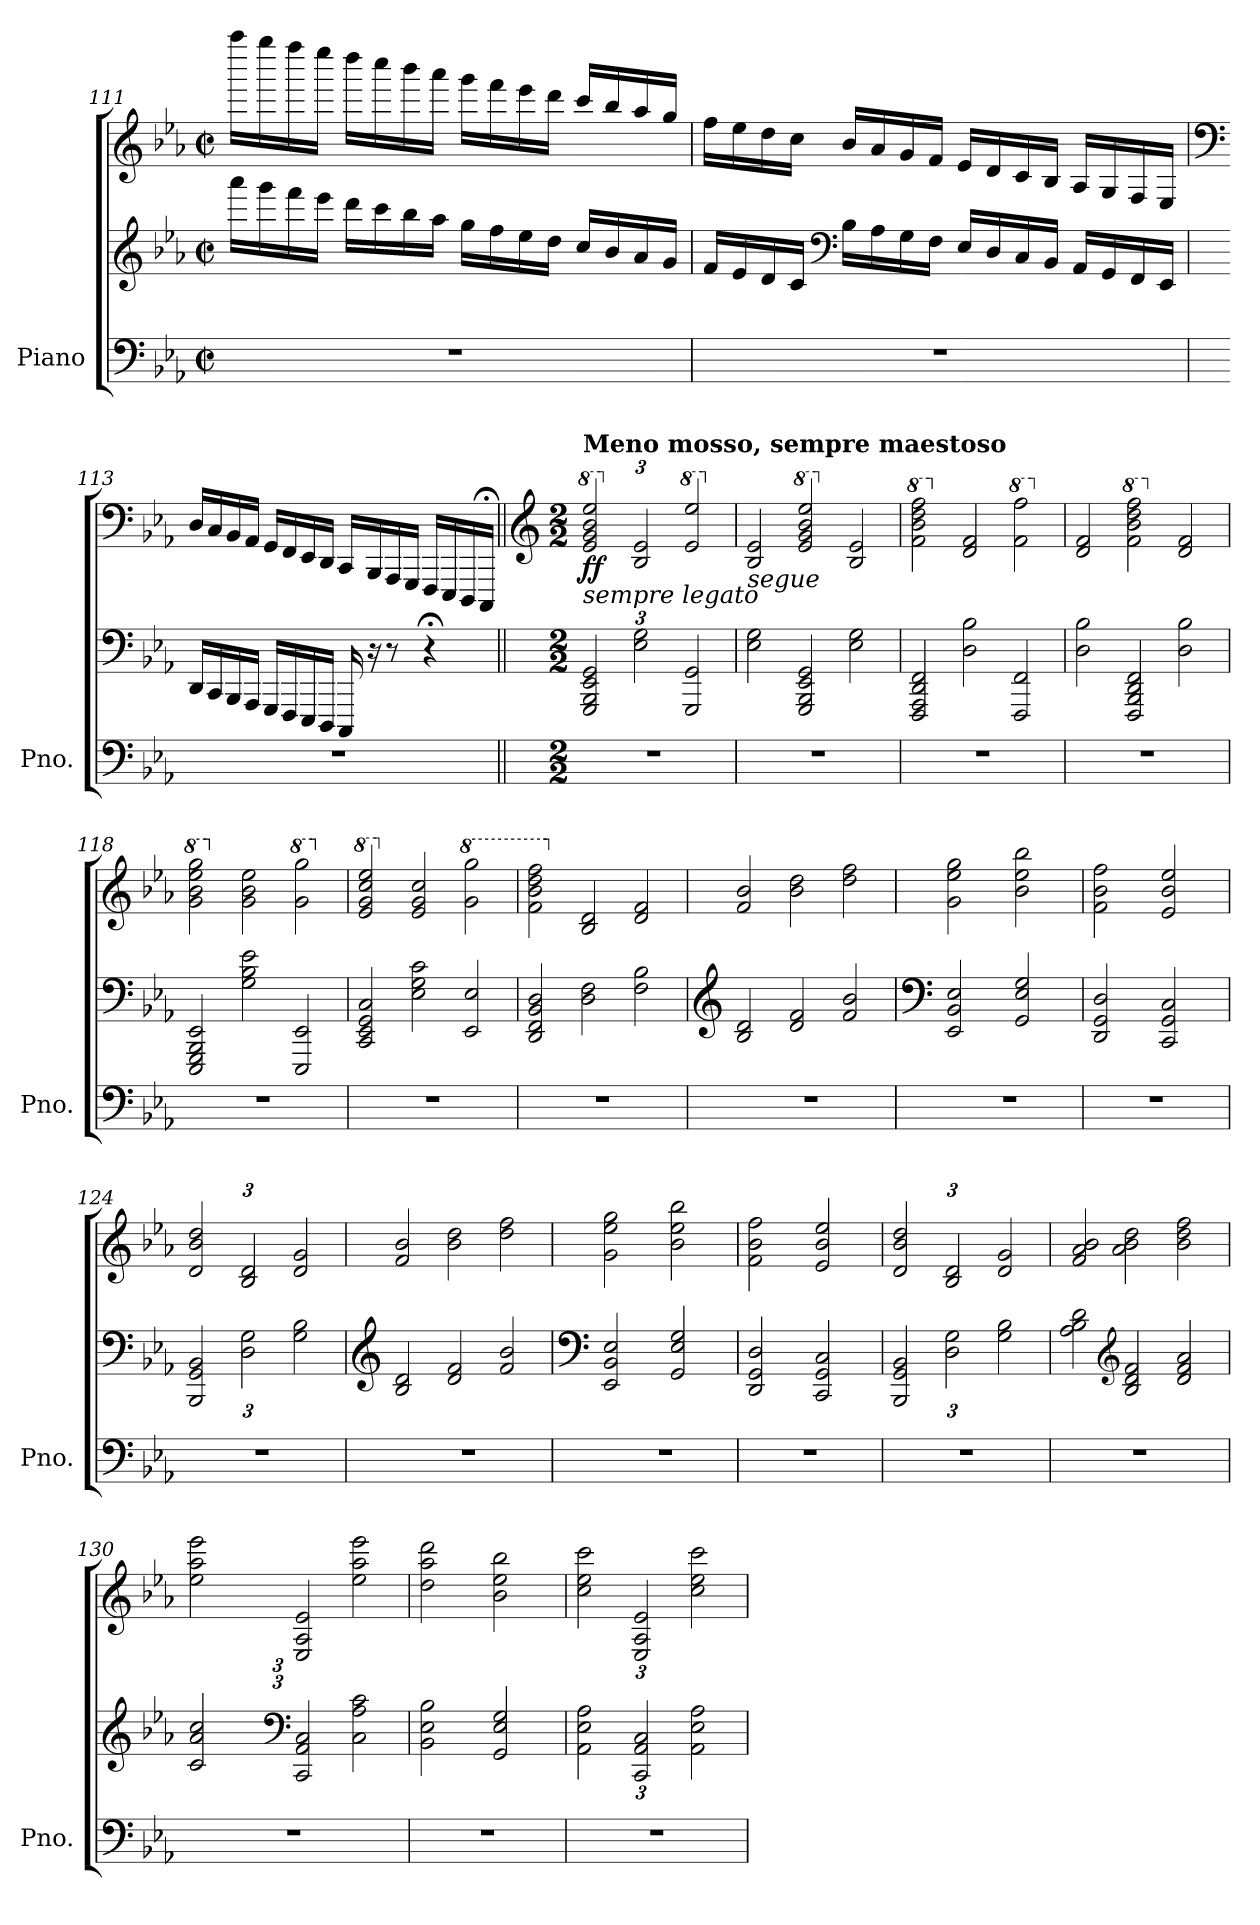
**kern	**kern	**kern	**dynam
*part1	*part1	*part1	*part1
*staff3	*staff2	*staff1	*staff1/2/3
*I"Piano	*	*	*
*I'Pno.	*	*	*
!!LO:LB:g=z
*clefF4	*clefG2	*clefG2	*
*k[b-e-a-]	*k[b-e-a-]	*k[b-e-a-]	*
*M2/2	*M2/2	*M2/2	*
*met(c|)	*met(c|)	*met(c|)	*
=111	=111	=111	=111
1r	16aaa-\LL	16aaaa-\LL	.
.	16ggg\	16gggg\	.
.	16fff\	16ffff\	.
.	16eee-\JJ	16eeee-\JJ	.
.	16ddd\LL	16dddd\LL	.
.	16ccc\	16cccc\	.
.	16bb-\	16bbb-\	.
.	16aa-\JJ	16aaa-\JJ	.
.	16gg\LL	16ggg\LL	.
.	16ff\	16fff\	.
.	16ee-\	16eee-\	.
.	16dd\JJ	16ddd\JJ	.
.	16cc/LL	16ccc/LL	.
.	16b-/	16bb-/	.
.	16a-/	16aa-/	.
.	16g/JJ	16gg/JJ	.
=112	=112	=112	=112
1r	16f/LL	16ff\LL	.
.	16e-/	16ee-\	.
.	16d/	16dd\	.
.	16c/JJ	16cc\JJ	.
*	*clefF4	*	*
.	16B-\LL	16b-/LL	.
.	16A-\	16a-/	.
.	16G\	16g/	.
.	16F\JJ	16f/JJ	.
.	16E-/LL	16e-/LL	.
.	16D/	16d/	.
.	16C/	16c/	.
.	16BB-/JJ	16B-/JJ	.
.	16AA-/LL	16A-/LL	.
.	16GG/	16G/	.
.	16FF/	16F/	.
.	16EE-/JJ	16E-/JJ	.
!!LO:LB:g=z
=113	=113	=113	=113
*	*	*clefF4	*
1r	16DD/LL	16D/LL	.
.	16CC/	16C/	.
.	16BBB-/	16BB-/	.
.	16AAA-/JJ	16AA-/JJ	.
.	16GGG/LL	16GG/LL	.
.	16FFF/	16FF/	.
.	16EEE-/	16EE-/	.
.	16DDD/JJ	16DD/JJ	.
.	16CCC/	16CC/LL	.
.	16r	16BBB-/	.
.	8r	16AAA-/	.
.	.	16GGG/JJ	.
.	4r;	16FFF/LL	.
.	.	16EEE-/	.
.	.	16DDD/	.
.	.	16CCC;</JJ	.
=114||	=114||	=114||	=114||
*	*	*clefG2	*
*M2/2	*M2/2	*M2/2	*
*	*Xbrackettup	*	*
*	*	*8va	*
*	*	*Xbrackettup	*
!	!	!LO:TX:a:B:t=Meno mosso, sempre maestoso	!
!	!	!LO:TX:b:i:t=sempre legato	!
!	!	!	!LO:DY:b
1r	3GGG/ 3BBB-/ 3EE-/ 3GG/	3ee-/ 3gg/ 3bb-/ 3eee-/	ff
*	*	*X8va	*
.	3E-\ 3G\	3B-/ 3e-/	.
*	*	*8va	*
.	3GGG/ 3GG/	3ee-/ 3eee-/	.
=115	=115	=115	=115
*	*Xtuplet	*	*
*	*	*X8va	*
*	*	*Xtuplet	*
!	!	!LO:TX:b:i:t=segue	!
1r	3E-\ 3G\	3B-/ 3e-/	.
*	*	*8va	*
.	3GGG/ 3BBB-/ 3EE-/ 3GG/	3ee-/ 3gg/ 3bb-/ 3eee-/	.
*	*	*X8va	*
.	3E-\ 3G\	3B-/ 3e-/	.
=116	=116	=116	=116
*	*	*8va	*
1r	3FFF/ 3AAA-/ 3DD/ 3FF/	3ff\ 3bb-\ 3ddd\ 3fff\	.
*	*	*X8va	*
.	3D\ 3B-\	3d/ 3f/	.
*	*	*8va	*
.	3FFF/ 3FF/	3ff\ 3fff\	.
!!LO:LB:g=z
=117	=117	=117	=117
*	*	*X8va	*
1r	3D\ 3B-\	3d/ 3f/	.
*	*	*8va	*
.	3FFF/ 3BBB-/ 3DD/ 3FF/	3ff\ 3bb-\ 3ddd\ 3fff\	.
*	*	*X8va	*
.	3D\ 3B-\	3d/ 3f/	.
=118	=118	=118	=118
*	*	*8va	*
1r	3EEE-/ 3GGG/ 3BBB-/ 3EE-/	3gg\ 3bb-\ 3eee-\ 3ggg\	.
*	*	*X8va	*
.	3G\ 3B-\ 3e-\	3g\ 3b-\ 3ee-\	.
*	*	*8va	*
.	3EEE-/ 3EE-/	3gg\ 3ggg\	.
=119	=119	=119	=119
*	*	*X8va	*
*	*	*8va	*
1r	3CC/ 3EE-/ 3GG/ 3C/	3ee-/ 3gg/ 3ccc/ 3eee-/	.
*	*	*X8va	*
.	3E-\ 3G\ 3c\	3e-/ 3g/ 3cc/	.
*	*	*8va	*
.	3EE-/ 3E-/	3gg\ 3ggg\	.
=120	=120	=120	=120
1r	3DD/ 3FF/ 3BB-/ 3D/	3ff\ 3bb-\ 3ddd\ 3fff\	.
*	*	*X8va	*
.	3D\ 3F\	3B-/ 3d/	.
.	3F\ 3B-\	3d/ 3f/	.
=121	=121	=121	=121
*	*clefG2	*	*
1r	3B-/ 3d/	3f/ 3b-/	.
.	3d/ 3f/	3b-\ 3dd\	.
.	3f/ 3b-/	3dd\ 3ff\	.
=122	=122	=122	=122
*	*clefF4	*	*
1r	2EE-/ 2BB-/ 2E-/	2g\ 2ee-\ 2gg\	.
.	2GG/ 2E-/ 2G/	2b-\ 2ee-\ 2bb-\	.
=123	=123	=123	=123
1r	2DD/ 2GG/ 2D/	2f\ 2b-\ 2ff\	.
.	2CC/ 2GG/ 2C/	2e-/ 2b-/ 2ee-/	.
!!LO:LB:g=z
=124	=124	=124	=124
*	*tuplet	*tuplet	*
1r	3BBB-/ 3GG/ 3BB-/	3d/ 3b-/ 3dd/	.
.	3D\ 3G\	3B-/ 3d/	.
.	3G\ 3B-\	3d/ 3g/	.
=125	=125	=125	=125
*	*clefG2	*	*
*	*Xtuplet	*Xtuplet	*
1r	3B-/ 3d/	3f/ 3b-/	.
.	3d/ 3f/	3b-\ 3dd\	.
.	3f/ 3b-/	3dd\ 3ff\	.
=126	=126	=126	=126
*	*clefF4	*	*
1r	2EE-/ 2BB-/ 2E-/	2g\ 2ee-\ 2gg\	.
.	2GG/ 2E-/ 2G/	2b-\ 2ee-\ 2bb-\	.
=127	=127	=127	=127
1r	2DD/ 2GG/ 2D/	2f\ 2b-\ 2ff\	.
.	2CC/ 2GG/ 2C/	2e-/ 2b-/ 2ee-/	.
=128	=128	=128	=128
*	*tuplet	*tuplet	*
1r	3BBB-/ 3GG/ 3BB-/	3d/ 3b-/ 3dd/	.
.	3D\ 3G\	3B-/ 3d/	.
.	3G\ 3B-\	3d/ 3g/	.
=129	=129	=129	=129
*	*Xtuplet	*Xtuplet	*
1r	3A-\ 3B-\ 3d\	3f/ 3a-/ 3b-/	.
*	*clefG2	*	*
.	3B-/ 3d/ 3f/	3a-\ 3b-\ 3dd\	.
.	3d/ 3f/ 3a-/	3b-\ 3dd\ 3ff\	.
=130	=130	=130	=130
*	*tuplet	*tuplet	*
1r	3c/ 3a-/ 3cc/	3ee-\ 3aa-\ 3eee-\	.
*	*clefF4	*	*
.	3CC/ 3AA-/ 3C/	3E-/ 3A-/ 3e-/	.
.	3C\ 3A-\ 3c\	3ee-\ 3aa-\ 3eee-\	.
!!LO:PB:g=z
=131	=131	=131	=131
1r	2BB-\ 2E-\ 2B-\	2dd\ 2aa-\ 2ddd\	.
.	2GG/ 2E-/ 2G/	2b-\ 2ee-\ 2bb-\	.
=132	=132	=132	=132
1r	3AA-\ 3E-\ 3A-\	3cc\ 3ee-\ 3ccc\	.
.	3CC/ 3AA-/ 3C/	3E-/ 3A-/ 3e-/	.
.	3AA-\ 3E-\ 3A-\	3cc\ 3ee-\ 3ccc\	.
=	=	=	=
*-	*-	*-	*-
